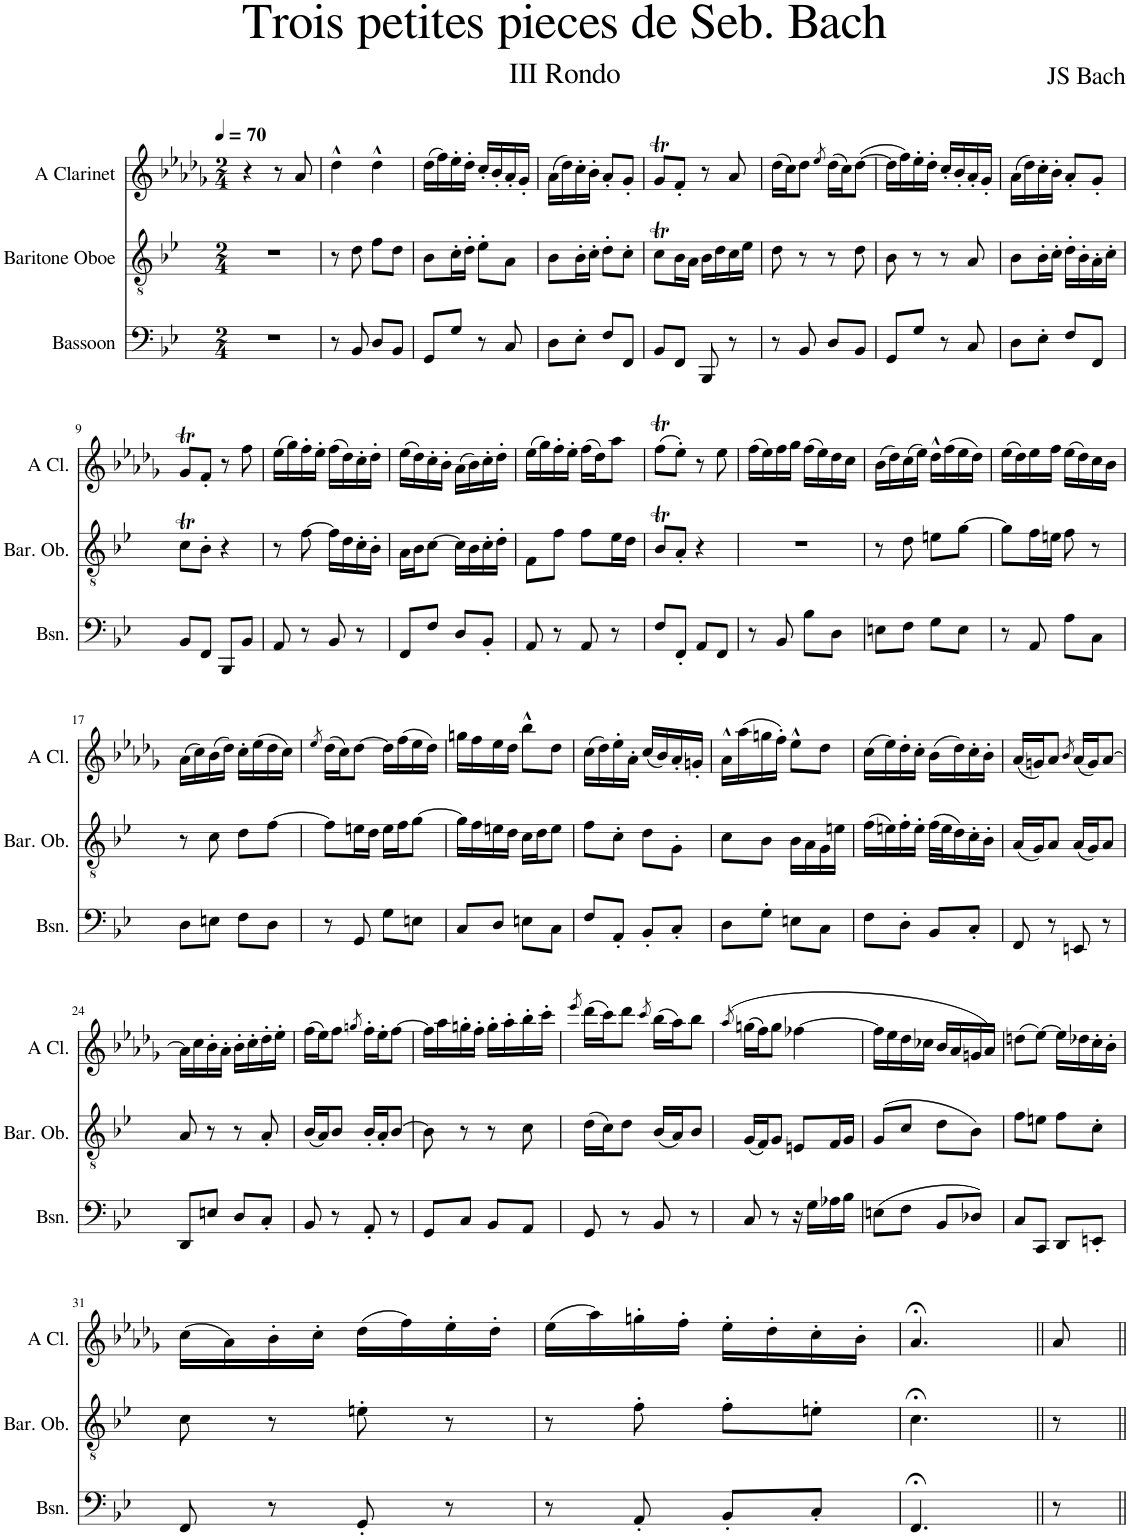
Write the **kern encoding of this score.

**kern	**kern	**kern
*part3	*part2	*part1
*staff3	*staff2	*staff1
*I"Bassoon	*I"Baritone Oboe	*I"A Clarinet
*I'Bsn.	*I'Bar. Ob.	*I'A Cl.
*clefF4	*clefGv2	*clefG2
*	*	*Trd2c3
*k[b-e-]	*k[b-e-]	*k[b-e-a-d-g-]
*M2/4	*M2/4	*M2/4
*MM70	*MM70	*MM70
=1	=1	=1
2r	2r	4r
.	.	8r
.	.	8a-/
=2	=2	=2
8r	8r	4dd-^^\
8BB-/	8d\	.
8D/L	8f\L	4dd-^^\
8BB-/J	8d\J	.
=3	=3	=3
8GG/L	8B-\L	(16dd-\LL
.	.	16ff\)
8G/J	16c'\L	16ee-'\
.	16d'\JJ	16dd-'\JJ
8r	8e-'\L	16cc'/LL
.	.	16b-'/
8C/	8A\J	16a-'/
.	.	16g-'/JJ
=4	=4	=4
8D\L	8B-\L	(16a-\LL
.	.	16dd-\)
8E-'\J	16B-'\L	16cc'\
.	16c'\JJ	16b-'\JJ
8F/L	8d'\L	8a-'/L
8FF/J	8c'\J	8g-'/J
=5	=5	=5
8BB-/L	8cT\L	8g-T/L
8FF/J	16B-\L	8f'/J
.	16A\JJ	.
8BBB-/	16B-\LL	8r
.	16d\	.
8r	16c\	8a-/
.	16e-\JJ	.
=6	=6	=6
8r	8d\	(16dd-\LL
.	.	16cc\J)
8BB-/	8r	8dd-\J
.	.	8qee-/
8D/L	8r	(16dd-\LL
.	.	16cc\J)
8BB-/J	8d\	([8dd-\J
=7	=7	=7
8GG/L	8B-\	16dd-\LL]
.	.	16ff\)
8G/J	8r	16ee-'\
.	.	16dd-'\JJ
8r	8r	16cc'/LL
.	.	16b-'/
8C/	8A/	16a-'/
.	.	16g-'/JJ
=8	=8	=8
8D\L	8B-\L	(16a-\LL
.	.	16dd-\)
8E-'\J	16B-'\L	16cc'\
.	16c'\JJ	16b-'\JJ
8F/L	16d'\LL	8a-'/L
.	16B-'\	.
8FF/J	16A'\	8g-'/J
.	16c'\JJ	.
!!LO:LB:g=z
=9	=9	=9
8BB-/L	8cT\L	8g-T/L
8FF/J	8B-'\J	8f'/J
8BBB-/L	4r	8r
8BB-/J	.	8ff\
=10	=10	=10
8AA/	8r	(16ee-\LL
.	.	16gg-\)
8r	[8f\	16ff'\
.	.	16ee-'\JJ
8BB-/	16f\LL]	(16ff\LL
.	16d\	16dd-\)
8r	16c'\	16cc'\
.	16B-'\JJ	16dd-'\JJ
=11	=11	=11
8FF/L	16A\LL	(16ee-\LL
.	16B-\J	16dd-\)
8F/J	[8c\J	16cc'\
.	.	16b-'\JJ
8D/L	16c\LL]	(16a-\LL
.	16B-\	16b-\)
8BB-'/J	16c'\	16cc'\
.	16d'\JJ	16dd-'\JJ
=12	=12	=12
8AA/	8F\L	(16ee-\LL
.	.	16gg-\)
8r	8f\J	16ff'\
.	.	16ee-'\JJ
8AA/	8f\L	(16ff\LL
.	.	16dd-\J)
8r	16e-\L	8aa-\J
.	16d\JJ	.
=13	=13	=13
8F/L	8B-T/L	(8fft\L
8FF'/J	8A'/J	8ee-'\J)
8AA/L	4r	8r
8FF/J	.	8ee-\
=14	=14	=14
8r	2r	(16ff\LL
.	.	16ee-\)
8BB-/	.	16ff\
.	.	16gg-\JJ
8B-\L	.	(16ff\LL
.	.	16ee-\)
8D\J	.	16dd-\
.	.	16cc\JJ
=15	=15	=15
8En\L	8r	(16b-\LL
.	.	16dd-\)
8F\J	8d\	(16cc\
.	.	16ee-\JJ)
8G\L	8en\L	16dd-^^\LL
.	.	(16ff\
8E\J	[8g\J	16ee-\
.	.	16dd-\JJ)
=16	=16	=16
8r	8g\L]	(16ee-\LL
.	.	16dd-\)
8AA/	16f\L	16ee-\
.	16en\JJ	16ff\JJ
8A\L	8f\	(16ee-\LL
.	.	16dd-\)
8C\J	8r	16cc\
.	.	16b-\JJ
!!LO:LB:g=z
=17	=17	=17
8D\L	8r	(16a-\LL
.	.	16cc\)
8En\J	8c\	(16b-\
.	.	16dd-\JJ)
8F\L	8d\L	16cc'\LL
.	.	(16ee-\
8D\J	[8f\J	16dd-\
.	.	16cc\JJ)
=18	=18	=18
.	.	8qee-/
8r	8f\L]	(16dd-\LL
.	.	16cc\J)
8GG/	16en\L	[8dd-\J
.	16d\JJ	.
8G\L	16e\LL	16dd-\LL]
.	16f\J	(16ff\
8En\J	[8g\J	16ee-\
.	.	16dd-\JJ)
=19	=19	=19
8C/L	16g\LL]	16ggn\LL
.	16f\	16ff\
8D/J	16en\	16ee-\
.	16d\JJ	16dd-\JJ
8En\L	16c\LL	8bb-^^\L
.	16d\J	.
8C\J	8e\J	8dd-\J
=20	=20	=20
8F/L	8f\L	(16cc\LL
.	.	16dd-\)
8AA'/J	8c'\J	16ee-'\
.	.	16a-'\JJ
8BB-'/L	8d\L	(16cc/LL
.	.	16b-/)
8C'/J	8G'\J	16a-'/
.	.	16gn'/JJ
=21	=21	=21
8D\L	8c\L	16a-^^\LL
.	.	(16aa-\
8G'\J	8B-\J	16ggn\
.	.	16ff'\JJ)
8En\L	16B-\LL	8ee-^^\L
.	16A\	.
8C\J	16G\	8dd-\J
.	16en\JJ	.
=22	=22	=22
8F\L	(16f\LL	(16cc\LL
.	16en\)	16ee-\)
8D'\J	16f'\	16dd-'\
.	16e'\JJ	16cc'\JJ
8BB-/L	(32f\LLL	(16b-\LL
.	32e\J	.
.	16d\)	16dd-\)
8C'/J	16c'\	16cc'\
.	16B-'\JJ	16b-'\JJ
=23	=23	=23
8FF/	(16A/LL	(16a-/LL
.	16G/J)	16gn/J)
8r	8A/J	8a-/J
.	.	8qb-/
8EEn/	(16A/LL	(16a-/LL
.	16G/J)	16g/J)
8r	8A/J	[8a-/J
!!LO:LB:g=z
=24	=24	=24
8DD/L	8A/	16a-\LL]
.	.	16cc\
8En/J	8r	16b-'\
.	.	16a-'\JJ
8D/L	8r	16b-'\LL
.	.	16cc'\
8C'/J	8A'/	16dd-'\
.	.	16ee-'\JJ
=25	=25	=25
8BB-/	(16B-/LL	(16ff\LL
.	16A/J)	16ee-\J)
8r	8B-/J	8ff\J
.	.	8qggn/
8AA'/	16B-'/LL	16ff'\LL
.	16A'/J	16ee-'\J
8r	[8B-/J	[8ff\J
=26	=26	=26
8GG/L	8B-\]	16ff\LL]
.	.	16aa-\
8C/J	8r	16ggn'\
.	.	16ff'\JJ
8BB-/L	8r	16gg'\LL
.	.	16aa-'\
8AA/J	8c\	16bb-'\
.	.	16ccc'\JJ
=27	=27	=27
.	.	8qeee-/
8GG/	(16d\LL	(16ddd-\LL
.	16c\J)	16ccc\J)
8r	8d\J	8ddd-\J
.	.	8qccc/
8BB-/	(16B-/LL	(16bb-\LL
.	16A/J)	16aa-\J)
8r	8B-/J	8bb-\J
=28	=28	=28
.	.	(8qaa-/
8C/	(16G/LL	(16ggn\LL
.	16F/J)	16ff\J)
8r	8G/J	8gg\J
16r	8En/L	[4ff-X\
16G\LL	.	.
16A-X\	16F/L	.
16B-\JJ	16G/JJ	.
=29	=29	=29
(8En\L	(8G/L	16ff-\LL]
.	.	16ee-\
8F\J	8c/J	16dd-\
.	.	16cc-X\JJ
8BB-/L	8d\L	16b-/LL
.	.	16a-/
8D-X/J)	8B-\J)	16gn/
.	.	16a-/JJ)
=30	=30	=30
8C/L	8f\L	(8ddn\L
8CC/J	8en\J	[8ee-\J)
8DD/L	8f\L	16ee-\LL]
.	.	16dd-X\
8EEn'/J	8c'\J	16cc'\
.	.	16b-'\JJ
!!LO:LB:g=z
=31	=31	=31
8FF/	8c\	(16cc\LL
.	.	16a-\)
8r	8r	16b-'\
.	.	16cc'\JJ
8GG'/	8en'\	(16dd-\LL
.	.	16ff\)
8r	8r	16ee-'\
.	.	16dd-'\JJ
=32	=32	=32
8r	8r	(16ee-\LL
.	.	16aa-\)
8AA'/	8f'\	16ggn'\
.	.	16ff'\JJ
8BB-'/L	8f'\L	16ee-'\LL
.	.	16dd-'\
8C'/J	8en'\J	16cc'\
.	.	16b-'\JJ
=33	=33	=33
4.FF;</	4.c;<\	4.a-;</
8r	8r	8a-/
=||	=||	=||
*-	*-	*-
